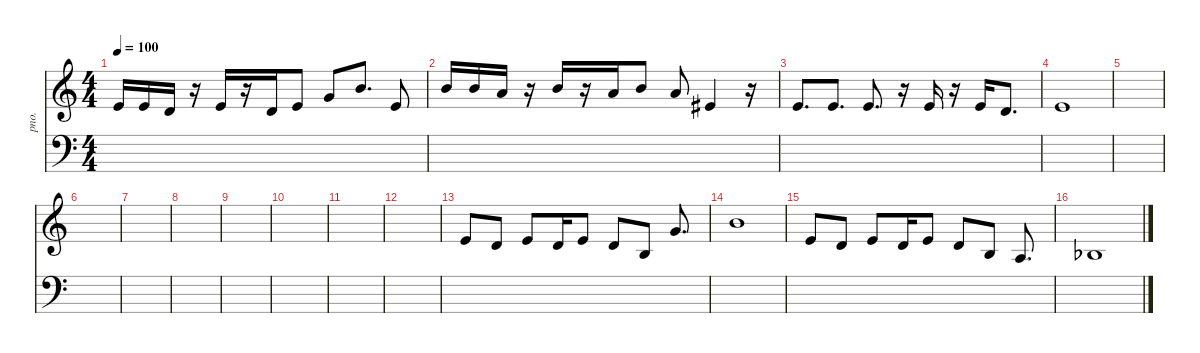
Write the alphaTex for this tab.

\defaultSystemsLayout 4
\hideDynamics
\bracketExtendMode nobrackets
\otherSystemsTrackNameOrientation horizontal
\track ("Acoustic Piano" "pno.") {instrument acousticgrandpiano}
\staff {score}
\tuning (E4 B3 G3 D3 A2 E2)
\ts (4 4)
\tempo 100
\clef g2
\ks c
0.1.16{dy mf beam Up} 0.1.16{beam Up} -2.1.16{beam Up} r.16{beam Up} 0.1.16{beam Up} r.16{beam Up} -2.1.16{beam Up} 0.1.8{beam Up} 3.1.8{beam Up} 7.1.8{d beam Up} 0.1.8{beam Up} |
7.1.16{beam Up} 7.1.16{beam Up} 5.1.16{beam Up} r.16{beam Up} 7.1.16{beam Up} r.16{beam Up} 5.1.16{beam Up} 7.1.8{beam Up} 5.1.8{beam Up} 1.1{acc #}.4{beam Up} r.16{beam Up} |
0.1.8{d beam Up} 0.1.8{d beam Up} 0.1.8{d beam Up} r.16{beam Up} 0.1.16{beam Up} r.16{beam Up} 0.1.16{beam Up} -2.1.8{d beam Up} |
0.1.1{beam Up} |
|
|
|
|
|
|
|
|
0.1.8{beam Up} 3.2.8{beam Up} 0.1.8{beam Up} 3.2.16{beam Up} 0.1.8{beam Up} -2.1.8{beam Up} -5.1.8{beam Up} 3.1.8{d beam Up} |
7.1.1{beam Down} |
0.1.8{beam Up} 3.2.8{beam Up} 0.1.8{beam Up} 3.2.16{beam Up} 0.1.8{beam Up} -2.1.8{beam Up} -5.1.8{beam Up} -7.1.8{d beam Up} |
3.3{acc b}.1{beam Up}
\staff {score}
\tuning (G2 D2 A1 E1 B0)
\clef f4
\ottava regular
\simile none
\ks c
|
|
|
|
|
|
|
|
|
|
|
|
|
|
|
